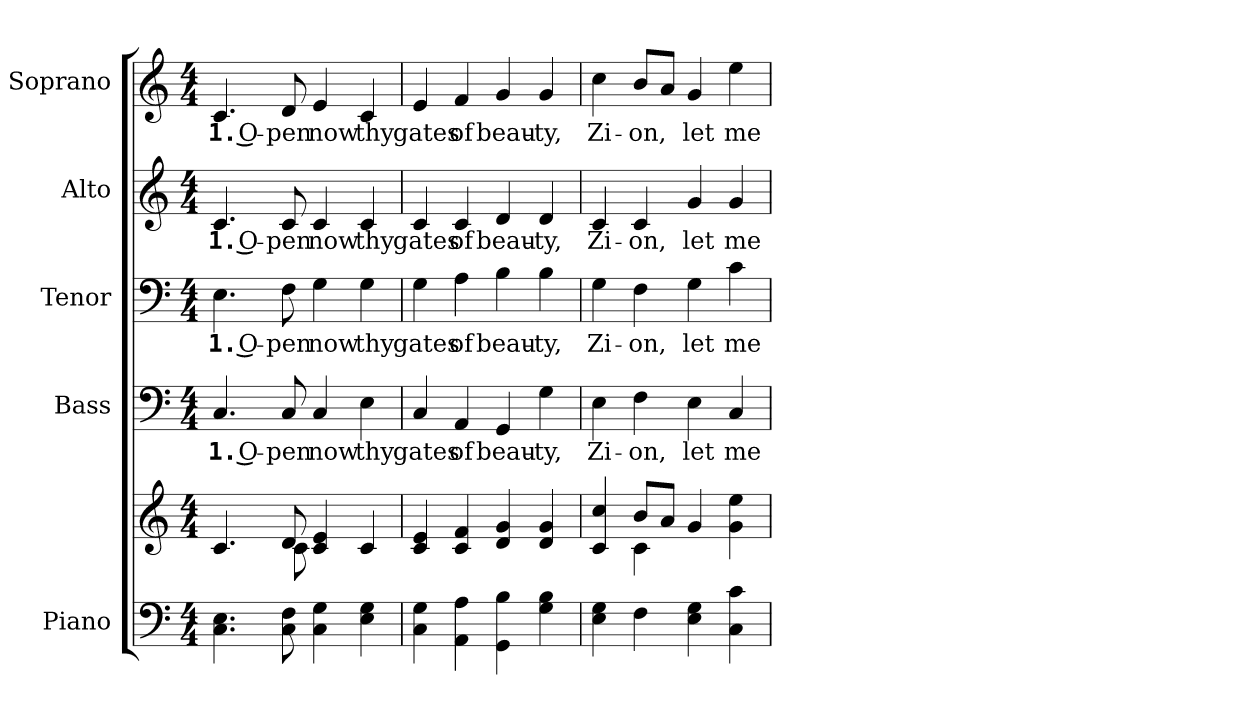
**kern	**kern	**kern	**text	**kern	**text	**kern	**text	**kern	**text
*part5	*part5	*part4	*part4	*part3	*part3	*part2	*part2	*part1	*part1
*staff6	*staff5	*staff4	*staff4	*staff3	*staff3	*staff2	*staff2	*staff1	*staff1
*I"Piano	*	*I"Bass	*	*I"Tenor	*	*I"Alto	*	*I"Soprano	*
*I'Pno.	*	*I'B.	*	*I'T.	*	*I'A.	*	*I'S.	*
!!LO:PB:g=z
*clefF4	*clefG2	*clefF4	*	*clefF4	*	*clefG2	*	*clefG2	*
*k[]	*k[]	*k[]	*	*k[]	*	*k[]	*	*k[]	*
*C:	*C:	*C:	*	*C:	*	*C:	*	*C:	*
*M4/4	*M4/4	*M4/4	*	*M4/4	*	*M4/4	*	*M4/4	*
*MM135	*MM135	*MM135	*	*MM135	*	*MM135	*	*MM135	*
=1	=1	=1	=1	=1	=1	=1	=1	=1	=1
*	*^	*	*	*	*	*	*	*	*
!	!	!	!	!LO:LY:b:color=#000000	!	!	!	!	!	!
!	!	!	!	!	!	!LO:LY:b:color=#000000	!	!	!	!
!	!	!	!	!	!	!	!	!LO:LY:b:color=#000000	!	!
!	!	!	!	!	!	!	!	!	!	!LO:LY:b:color=#000000
4.Ci\ 4.Ei	4.ci/	4ryy	4.Ci/	1. O-	4.Ei\	1. O-	4.ci/	1. O-	4.ci/	1. O-
.	.	8ryy	.	.	.	.	.	.	.	.
!	!	!	!	!LO:LY:b:color=#000000	!	!	!	!	!	!
!	!	!	!	!	!	!LO:LY:b:color=#000000	!	!	!	!
!	!	!	!	!	!	!	!	!LO:LY:b:color=#000000	!	!
!	!	!	!	!	!	!	!	!	!	!LO:LY:b:color=#000000
8Ci\ 8Fi	8di/	8ci\	8Ci/	-pen	8Fi\	-pen	8ci/	-pen	8di/	-pen
!	!	!	!	!LO:LY:b:color=#000000	!	!	!	!	!	!
!	!	!	!	!	!	!LO:LY:b:color=#000000	!	!	!	!
!	!	!	!	!	!	!	!	!LO:LY:b:color=#000000	!	!
!	!	!	!	!	!	!	!	!	!	!LO:LY:b:color=#000000
4Ci\ 4Gi	4ci/ 4ei	2ryy	4Ci/	now	4Gi\	now	4ci/	now	4ei/	now
!	!	!	!	!LO:LY:b:color=#000000	!	!	!	!	!	!
!	!	!	!	!	!	!LO:LY:b:color=#000000	!	!	!	!
!	!	!	!	!	!	!	!	!LO:LY:b:color=#000000	!	!
!	!	!	!	!	!	!	!	!	!	!LO:LY:b:color=#000000
4Ei\ 4Gi	4ci/	.	4Ei\	thy	4Gi\	thy	4ci/	thy	4ci/	thy
*	*v	*v	*	*	*	*	*	*	*	*
=2	=2	=2	=2	=2	=2	=2	=2	=2	=2
!	!	!	!LO:LY:b:color=#000000	!	!	!	!	!	!
!	!	!	!	!	!LO:LY:b:color=#000000	!	!	!	!
!	!	!	!	!	!	!	!LO:LY:b:color=#000000	!	!
!	!	!	!	!	!	!	!	!	!LO:LY:b:color=#000000
4Ci\ 4Gi	4ci/ 4ei	4Ci/	gates	4Gi\	gates	4ci/	gates	4ei/	gates
!	!	!	!LO:LY:b:color=#000000	!	!	!	!	!	!
!	!	!	!	!	!LO:LY:b:color=#000000	!	!	!	!
!	!	!	!	!	!	!	!LO:LY:b:color=#000000	!	!
!	!	!	!	!	!	!	!	!	!LO:LY:b:color=#000000
4AAi\ 4Ai	4ci/ 4fi	4AAi/	of	4Ai\	of	4ci/	of	4fi/	of
!	!	!	!LO:LY:b:color=#000000	!	!	!	!	!	!
!	!	!	!	!	!LO:LY:b:color=#000000	!	!	!	!
!	!	!	!	!	!	!	!LO:LY:b:color=#000000	!	!
!	!	!	!	!	!	!	!	!	!LO:LY:b:color=#000000
4GGi\ 4Bi	4di/ 4gi	4GGi/	beau-	4Bi\	beau-	4di/	beau-	4gi/	beau-
!	!	!	!LO:LY:b:color=#000000	!	!	!	!	!	!
!	!	!	!	!	!LO:LY:b:color=#000000	!	!	!	!
!	!	!	!	!	!	!	!LO:LY:b:color=#000000	!	!
!	!	!	!	!	!	!	!	!	!LO:LY:b:color=#000000
4Gi\ 4Bi	4di/ 4gi	4Gi\	-ty,	4Bi\	-ty,	4di/	-ty,	4gi/	-ty,
!!LO:PB:g=z
=3	=3	=3	=3	=3	=3	=3	=3	=3	=3
*	*^	*	*	*	*	*	*	*	*
!	!	!	!	!LO:LY:b:color=#000000	!	!	!	!	!	!
!	!	!	!	!	!	!LO:LY:b:color=#000000	!	!	!	!
!	!	!	!	!	!	!	!	!LO:LY:b:color=#000000	!	!
!	!	!	!	!	!	!	!	!	!	!LO:LY:b:color=#000000
4Ei\ 4Gi	4ci/ 4cci	4ryy	4Ei\	Zi-	4Gi\	Zi-	4ci/	Zi-	4cci\	Zi-
!	!	!	!	!LO:LY:b:color=#000000	!	!	!	!	!	!
!	!	!	!	!	!	!LO:LY:b:color=#000000	!	!	!	!
!	!	!	!	!	!	!	!	!LO:LY:b:color=#000000	!	!
!	!	!	!	!	!	!	!	!	!	!LO:LY:b:color=#000000
4Fi\	8bi/L	4ci\	4Fi\	-on,	4Fi\	-on,	4ci/	-on,	8bi/L	-on,
.	8ai/J	.	.	.	.	.	.	.	8ai/J	.
!	!	!	!	!LO:LY:b:color=#000000	!	!	!	!	!	!
!	!	!	!	!	!	!LO:LY:b:color=#000000	!	!	!	!
!	!	!	!	!	!	!	!	!LO:LY:b:color=#000000	!	!
!	!	!	!	!	!	!	!	!	!	!LO:LY:b:color=#000000
4Ei\ 4Gi	4gi/	2ryy	4Ei\	let	4Gi\	let	4gi/	let	4gi/	let
!	!	!	!	!LO:LY:b:color=#000000	!	!	!	!	!	!
!	!	!	!	!	!	!LO:LY:b:color=#000000	!	!	!	!
!	!	!	!	!	!	!	!	!LO:LY:b:color=#000000	!	!
!	!	!	!	!	!	!	!	!	!	!LO:LY:b:color=#000000
4Ci\ 4ci	4gi\ 4eei	.	4Ci/	me	4ci\	me	4gi/	me	4eei\	me
*	*v	*v	*	*	*	*	*	*	*	*
=	=	=	=	=	=	=	=	=	=
*-	*-	*-	*-	*-	*-	*-	*-	*-	*-
